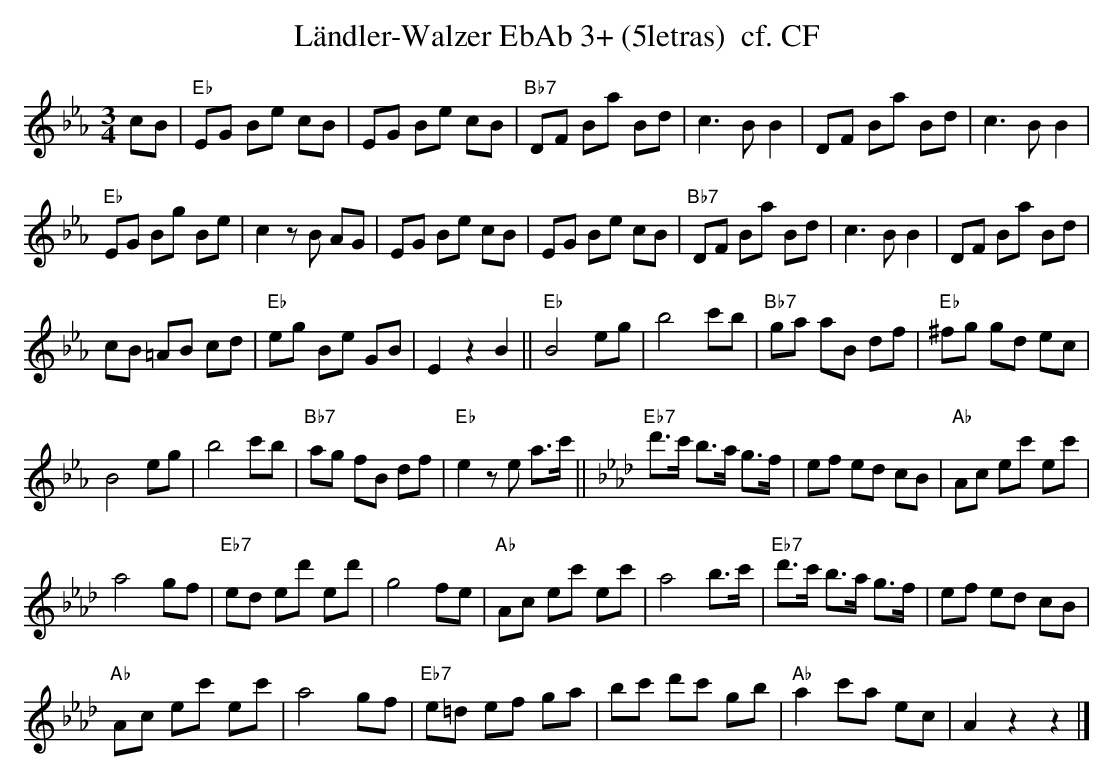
X:1
T:L\"andler-Walzer EbAb 3+ (5letras)  cf. CF
M:3/4
L:1/8
K:Ebmaj%%MIDI gchordon
cB | "Eb"EG Be cB | EG Be cB | "Bb7"DF Ba Bd | c3BB2 | DF Ba Bd | c3BB2 |
"Eb"EG Bg Be | c2zB AG | EG Be cB | EG Be cB | "Bb7"DF Ba Bd | c3BB2 | DF Ba Bd |
cB =AB cd | "Eb"eg Be GB | E2z2B2 || "Eb"B4eg | b4c'b | "Bb7"ga aB df | "Eb"^fg gd ec |
B4eg | b4c'b | "Bb7"ag fB df | "Eb"e2ze a>c' || [K:Abmaj] "Eb7"d'>c' b>a g>f | ef ed cB | "Ab"Ac ec' ec' |
a4gf | "Eb7"ed ed' ed' | g4fe | "Ab"Ac ec' ec' | a4b>c' | "Eb7"d'>c' b>a g>f | ef ed cB |
"Ab"Ac ec' ec' | a4gf | "Eb7"e=d ef ga | bc' d'c' gb | "Ab"a2c'a ec | A2z2z2 |]
